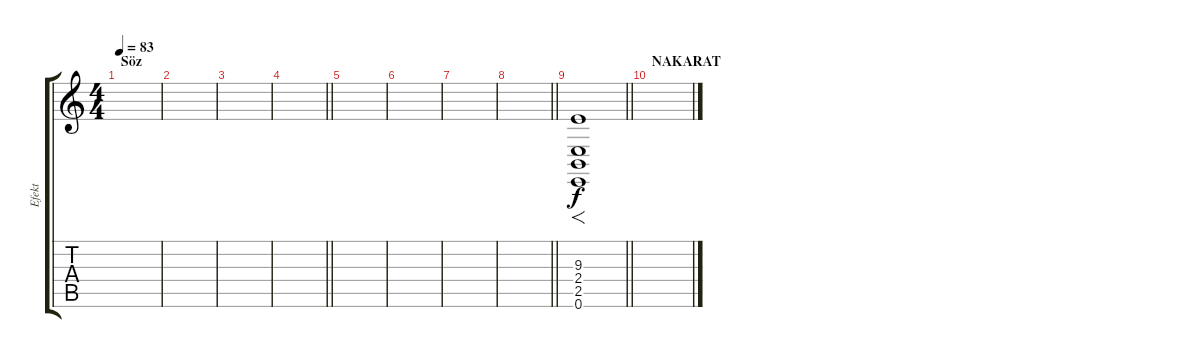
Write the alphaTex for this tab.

\track ("Efekt" "Efekt") {instrument pad3polysynth}
\staff {score tabs}
\tuning (E4 B3 G3 D3 A2 E2) {hide}
\ts (4 4)
\section ("" "Söz")
\tempo 83
\clef g2
\ks c
|
|
|
\barLineRight lightlight
|
|
|
|
\barLineRight lightlight
|
\barLineRight lightlight
(9.3 2.4 2.5 0.6).1{f} |
\section ("" "NAKARAT")
